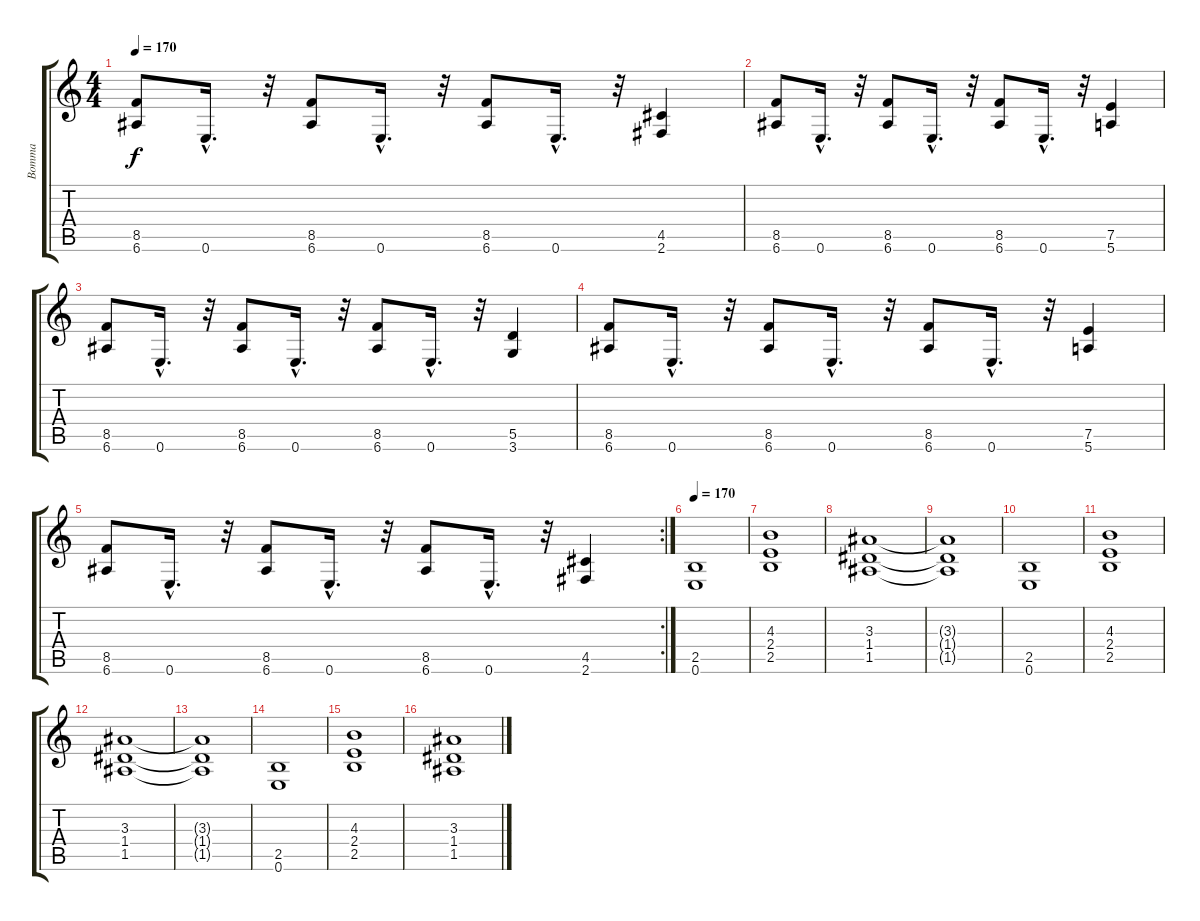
\track ("Bomma" "Bomma") {instrument distortionguitar}
\staff {score tabs}
\tuning (E4 B3 G3 D3 A2 E2) {hide}
\ts (4 4)
\tempo 170
\clef g2
\ks c
(8.5 6.6).8{dy f} 0.6{hac}.16{d} r.32 (8.5 6.6).8 0.6{hac}.16{d} r.32 (8.5 6.6).8 0.6{hac}.16{d} r.32 (4.5 2.6).4 |
(8.5 6.6).8 0.6{hac}.16{d} r.32 (8.5 6.6).8 0.6{hac}.16{d} r.32 (8.5 6.6).8 0.6{hac}.16{d} r.32 (7.5 5.6).4 |
(8.5 6.6).8 0.6{hac}.16{d} r.32 (8.5 6.6).8 0.6{hac}.16{d} r.32 (8.5 6.6).8 0.6{hac}.16{d} r.32 (5.5 3.6).4 |
(8.5 6.6).8 0.6{hac}.16{d} r.32 (8.5 6.6).8 0.6{hac}.16{d} r.32 (8.5 6.6).8 0.6{hac}.16{d} r.32 (7.5 5.6).4 |
\rc 2
(8.5 6.6).8 0.6{hac}.16{d} r.32 (8.5 6.6).8 0.6{hac}.16{d} r.32 (8.5 6.6).8 0.6{hac}.16{d} r.32 (4.5 2.6).4 |
\tempo 170
(2.5 0.6).1 |
(4.3 2.4 2.5).1 |
(3.3 1.4 1.5).1 |
(3.3{t} 1.4{t} 1.5{t}).1 |
(2.5 0.6).1 |
(4.3 2.4 2.5).1 |
(3.3 1.4 1.5).1 |
(3.3{t} 1.4{t} 1.5{t}).1 |
(2.5 0.6).1 |
(4.3 2.4 2.5).1 |
(3.3 1.4 1.5).1
